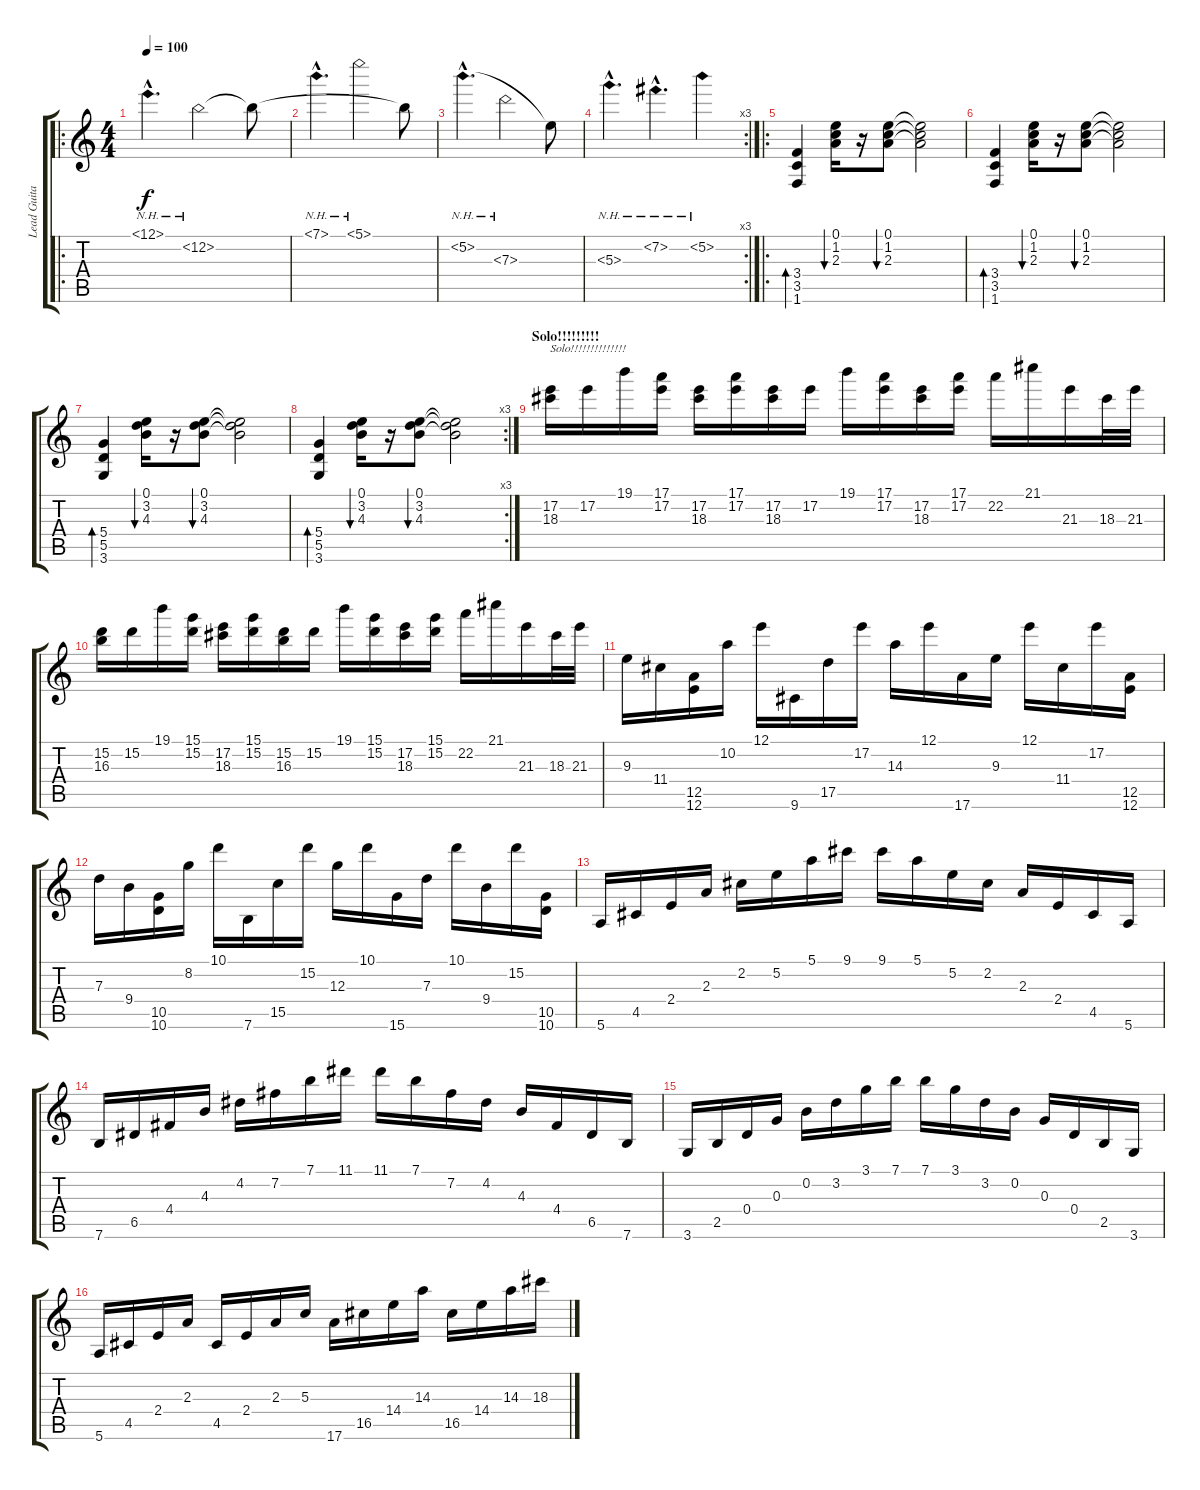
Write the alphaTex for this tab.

\track ("Lead Guitar" "Lead Guita") {instrument acousticguitarsteel}
\staff {score tabs}
\tuning (E4 B3 G3 D3 A2 E2) {hide}
\ro
\ts (4 4)
\tempo 100
\clef g2
\ks c
12.1{nh hac}.4{d dy f} 12.2{nh}.2 12.2{t}.8 |
7.1{nh hac}.4{d} 5.1{nh}.2 12.2{t}.8 |
5.2{nh hac}.4{d} 7.3{nh}.2 5.2{t}.8 |
\rc 3
5.3{nh hac}.4{d} 7.2{nh hac}.4{d} 5.2{nh}.4 |
\ro
(3.4 3.5 1.6).4{bd 480} (0.1 1.2 2.3).16{bu 480} r.16 (0.1 1.2 2.3).8{bu 480} (0.1{t} 1.2{t} 2.3{t}).2 |
(3.4 3.5 1.6).4{bd 480} (0.1 1.2 2.3).16{bu 480} r.16 (0.1 1.2 2.3).8{bu 480} (0.1{t} 1.2{t} 2.3{t}).2 |
(5.4 5.5 3.6).4{bd 480} (0.1 3.2 4.3).16{bu 480} r.16 (0.1 3.2 4.3).8{bu 480} (0.1{t} 3.2{t} 4.3{t}).2 |
\rc 3
(5.4 5.5 3.6).4{bd 480} (0.1 3.2 4.3).16{bu 480} r.16 (0.1 3.2 4.3).8{bu 480} (0.1{t} 3.2{t} 4.3{t}).2 |
\section ("" "Solo!!!!!!!!!")
(17.2 18.3).16{txt "Solo!!!!!!!!!!!!!!"} 17.2.16 19.1.16 (17.1 17.2).16 (17.2 18.3).16 (17.1 17.2).16 (17.2 18.3).16 17.2.16 19.1.16 (17.1 17.2).16 (17.2 18.3).16 (17.1 17.2).16 22.2.16 21.1.16 21.3.16 18.3.32 21.3.32 |
(15.2 16.3).16 15.2.16 19.1.16 (15.1 15.2).16 (17.2 18.3).16 (15.1 15.2).16 (15.2 16.3).16 15.2.16 19.1.16 (15.1 15.2).16 (17.2 18.3).16 (15.1 15.2).16 22.2.16 21.1.16 21.3.16 18.3.32 21.3.32 |
9.3.16 11.4.16 (12.5 12.6).16 10.2.16 12.1.16 9.6.16 17.5.16 17.2.16 14.3.16 12.1.16 17.6.16 9.3.16 12.1.16 11.4.16 17.2.16 (12.5 12.6).16 |
7.3.16 9.4.16 (10.5 10.6).16 8.2.16 10.1.16 7.6.16 15.5.16 15.2.16 12.3.16 10.1.16 15.6.16 7.3.16 10.1.16 9.4.16 15.2.16 (10.5 10.6).16 |
5.6.16 4.5.16 2.4.16 2.3.16 2.2.16 5.2.16 5.1.16 9.1.16 9.1.16 5.1.16 5.2.16 2.2.16 2.3.16 2.4.16 4.5.16 5.6.16 |
7.6.16 6.5.16 4.4.16 4.3.16 4.2.16 7.2.16 7.1.16 11.1.16 11.1.16 7.1.16 7.2.16 4.2.16 4.3.16 4.4.16 6.5.16 7.6.16 |
3.6.16 2.5.16 0.4.16 0.3.16 0.2.16 3.2.16 3.1.16 7.1.16 7.1.16 3.1.16 3.2.16 0.2.16 0.3.16 0.4.16 2.5.16 3.6.16 |
5.6.16 4.5.16 2.4.16 2.3.16 4.5.16 2.4.16 2.3.16 5.3.16 17.6.16 16.5.16 14.4.16 14.3.16 16.5.16 14.4.16 14.3.16 18.3.16
